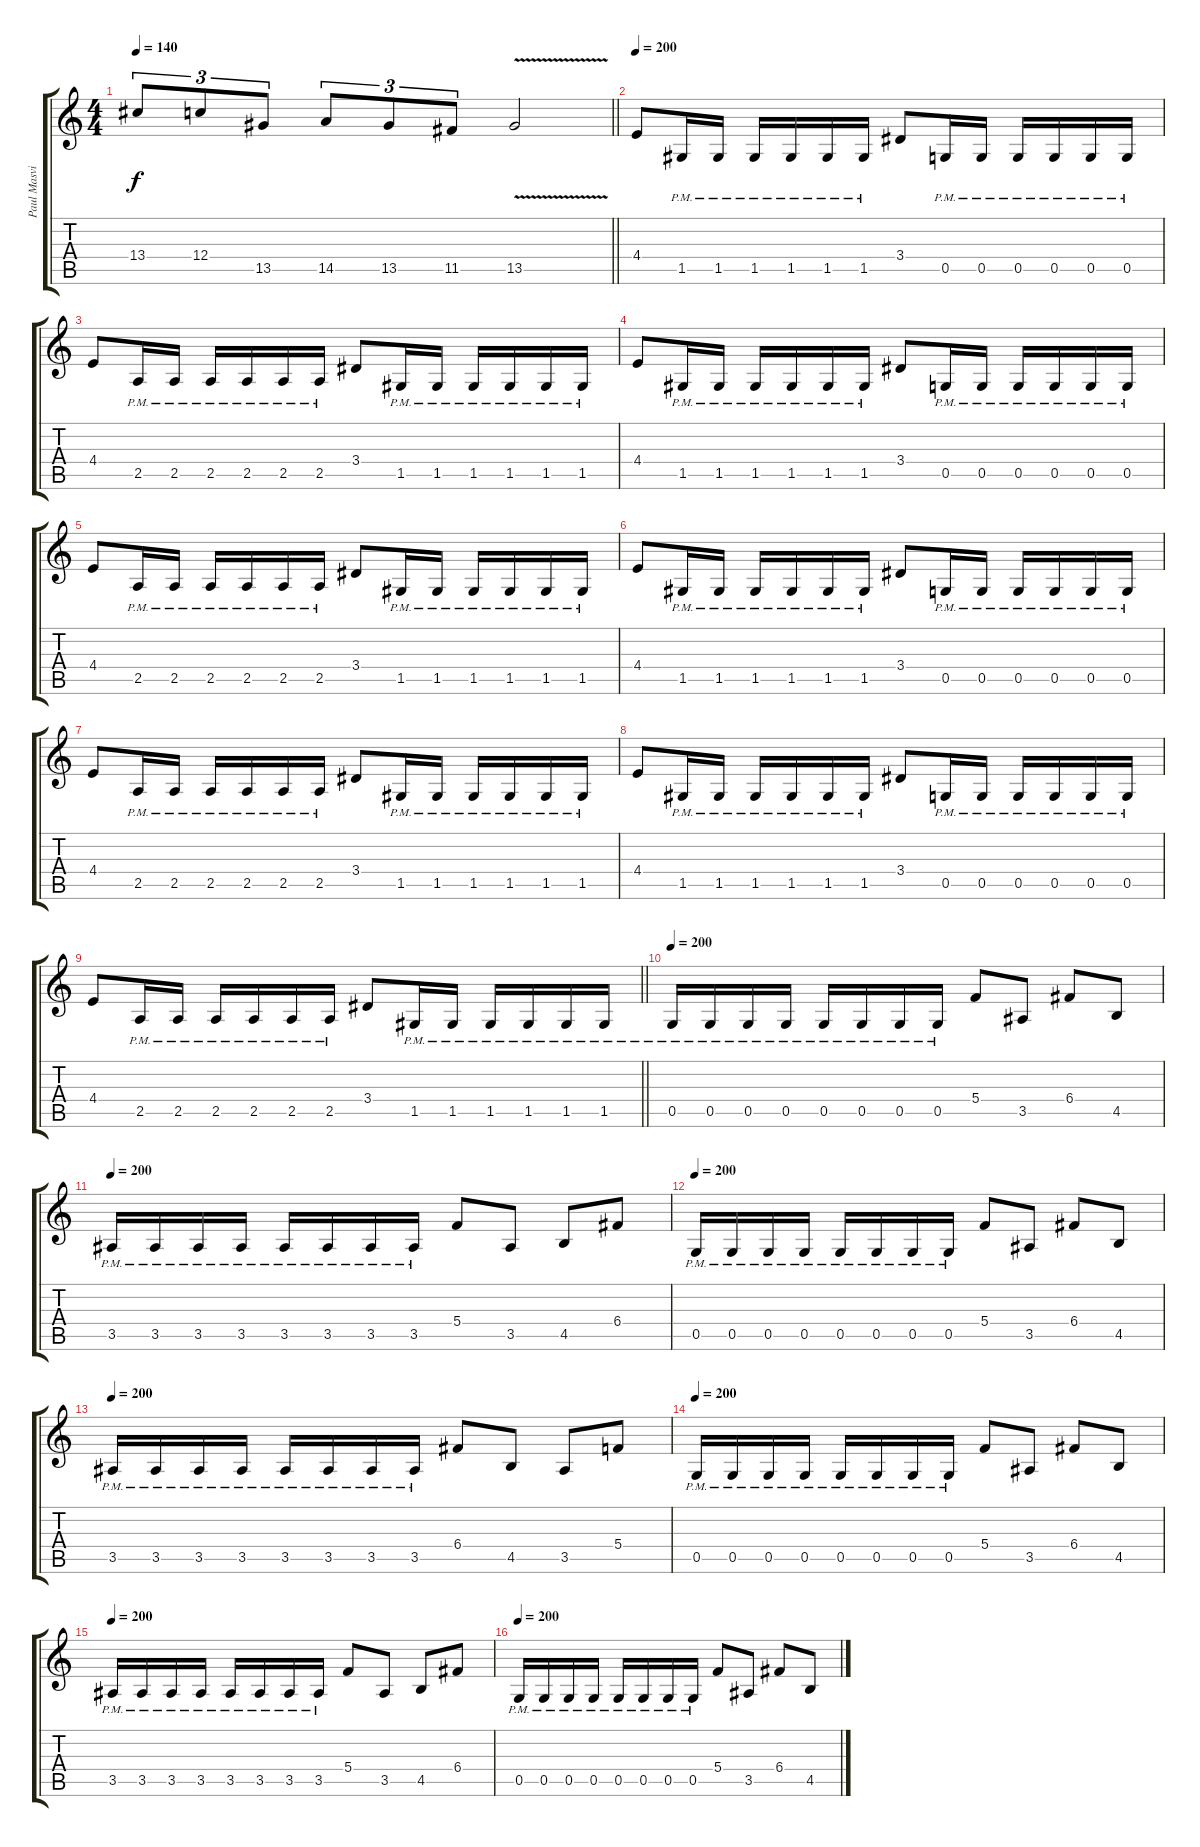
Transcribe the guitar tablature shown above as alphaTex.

\track ("Paul Masvidal" "Paul Masvi") {instrument distortionguitar}
\staff {score tabs}
\tuning (D4 A3 F3 C3 G2 D2) {hide}
\ts (4 4)
\tempo 140
\clef g2
\barLineRight lightlight
\ks c
13.4.8{tu (3 2) dy f} 12.4.8{tu (3 2)} 13.5.8{tu (3 2)} 14.5.8{tu (3 2)} 13.5.8{tu (3 2)} 11.5.8{tu (3 2)} 13.5{v}.2 |
\tempo 200
4.4.8 1.5{pm}.16 1.5{pm}.16 1.5{pm}.16 1.5{pm}.16 1.5{pm}.16 1.5{pm}.16 3.4.8 0.5{pm}.16 0.5{pm}.16 0.5{pm}.16 0.5{pm}.16 0.5{pm}.16 0.5{pm}.16 |
4.4.8 2.5{pm}.16 2.5{pm}.16 2.5{pm}.16 2.5{pm}.16 2.5{pm}.16 2.5{pm}.16 3.4.8 1.5{pm}.16 1.5{pm}.16 1.5{pm}.16 1.5{pm}.16 1.5{pm}.16 1.5{pm}.16 |
4.4.8 1.5{pm}.16 1.5{pm}.16 1.5{pm}.16 1.5{pm}.16 1.5{pm}.16 1.5{pm}.16 3.4.8 0.5{pm}.16 0.5{pm}.16 0.5{pm}.16 0.5{pm}.16 0.5{pm}.16 0.5{pm}.16 |
4.4.8 2.5{pm}.16 2.5{pm}.16 2.5{pm}.16 2.5{pm}.16 2.5{pm}.16 2.5{pm}.16 3.4.8 1.5{pm}.16 1.5{pm}.16 1.5{pm}.16 1.5{pm}.16 1.5{pm}.16 1.5{pm}.16 |
4.4.8 1.5{pm}.16 1.5{pm}.16 1.5{pm}.16 1.5{pm}.16 1.5{pm}.16 1.5{pm}.16 3.4.8 0.5{pm}.16 0.5{pm}.16 0.5{pm}.16 0.5{pm}.16 0.5{pm}.16 0.5{pm}.16 |
4.4.8 2.5{pm}.16 2.5{pm}.16 2.5{pm}.16 2.5{pm}.16 2.5{pm}.16 2.5{pm}.16 3.4.8 1.5{pm}.16 1.5{pm}.16 1.5{pm}.16 1.5{pm}.16 1.5{pm}.16 1.5{pm}.16 |
4.4.8 1.5{pm}.16 1.5{pm}.16 1.5{pm}.16 1.5{pm}.16 1.5{pm}.16 1.5{pm}.16 3.4.8 0.5{pm}.16 0.5{pm}.16 0.5{pm}.16 0.5{pm}.16 0.5{pm}.16 0.5{pm}.16 |
\barLineRight lightlight
4.4.8 2.5{pm}.16 2.5{pm}.16 2.5{pm}.16 2.5{pm}.16 2.5{pm}.16 2.5{pm}.16 3.4.8 1.5{pm}.16 1.5{pm}.16 1.5{pm}.16 1.5{pm}.16 1.5{pm}.16 1.5{pm}.16 |
\tempo 200
0.5{pm}.16 0.5{pm}.16 0.5{pm}.16 0.5{pm}.16 0.5{pm}.16 0.5{pm}.16 0.5{pm}.16 0.5{pm}.16 5.4.8 3.5.8 6.4.8 4.5.8 |
\tempo 200
3.5{pm}.16 3.5{pm}.16 3.5{pm}.16 3.5{pm}.16 3.5{pm}.16 3.5{pm}.16 3.5{pm}.16 3.5{pm}.16 5.4.8 3.5.8 4.5.8 6.4.8 |
\tempo 200
0.5{pm}.16 0.5{pm}.16 0.5{pm}.16 0.5{pm}.16 0.5{pm}.16 0.5{pm}.16 0.5{pm}.16 0.5{pm}.16 5.4.8 3.5.8 6.4.8 4.5.8 |
\tempo 200
3.5{pm}.16 3.5{pm}.16 3.5{pm}.16 3.5{pm}.16 3.5{pm}.16 3.5{pm}.16 3.5{pm}.16 3.5{pm}.16 6.4.8 4.5.8 3.5.8 5.4.8 |
\tempo 200
0.5{pm}.16 0.5{pm}.16 0.5{pm}.16 0.5{pm}.16 0.5{pm}.16 0.5{pm}.16 0.5{pm}.16 0.5{pm}.16 5.4.8 3.5.8 6.4.8 4.5.8 |
\tempo 200
3.5{pm}.16 3.5{pm}.16 3.5{pm}.16 3.5{pm}.16 3.5{pm}.16 3.5{pm}.16 3.5{pm}.16 3.5{pm}.16 5.4.8 3.5.8 4.5.8 6.4.8 |
\tempo 200
0.5{pm}.16 0.5{pm}.16 0.5{pm}.16 0.5{pm}.16 0.5{pm}.16 0.5{pm}.16 0.5{pm}.16 0.5{pm}.16 5.4.8 3.5.8 6.4.8 4.5.8
